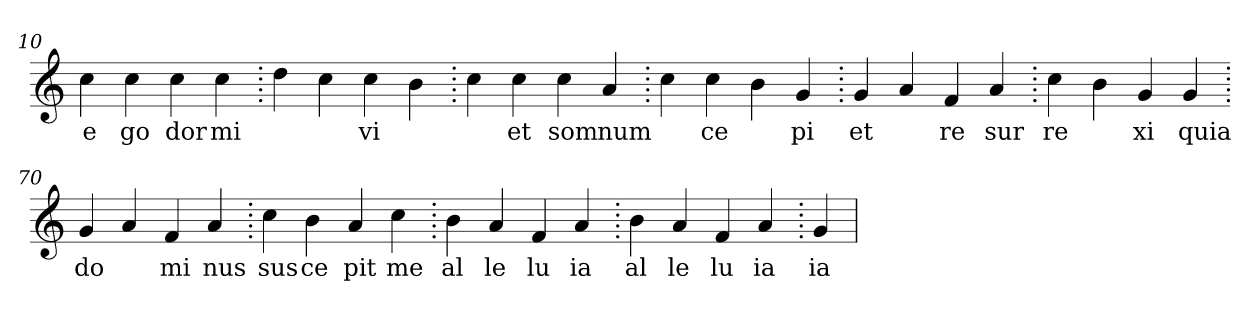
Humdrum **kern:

**kern	**text
*part1	*part1
*staff1	*staff1
*clefG2	*
=10.	=10.
4cc	e
4cc	go
4cc	dor
4cc	mi
=20.	=20.
4dd	.
4cc	.
4cc	vi
4b	.
=30.	=30.
4cc	.
4cc	et
4cc	som
4a	num
=40.	=40.
4cc	.
4cc	ce
4b	.
4g	pi
=50.	=50.
4g	et
4a	.
4f	re
4a	sur
=60.	=60.
4cc	re
4b	.
4g	xi
4g	quia
=70.	=70.
4g	do
4a	.
4f	mi
4a	nus
=80.	=80.
4cc	sus
4b	ce
4a	pit
4cc	me
=90.	=90.
4b	al
4a	le
4f	lu
4a	ia
=100.	=100.
4b	al
4a	le
4f	lu
4a	ia
=110.	=110.
4g	ia
=	=
*-	*-
